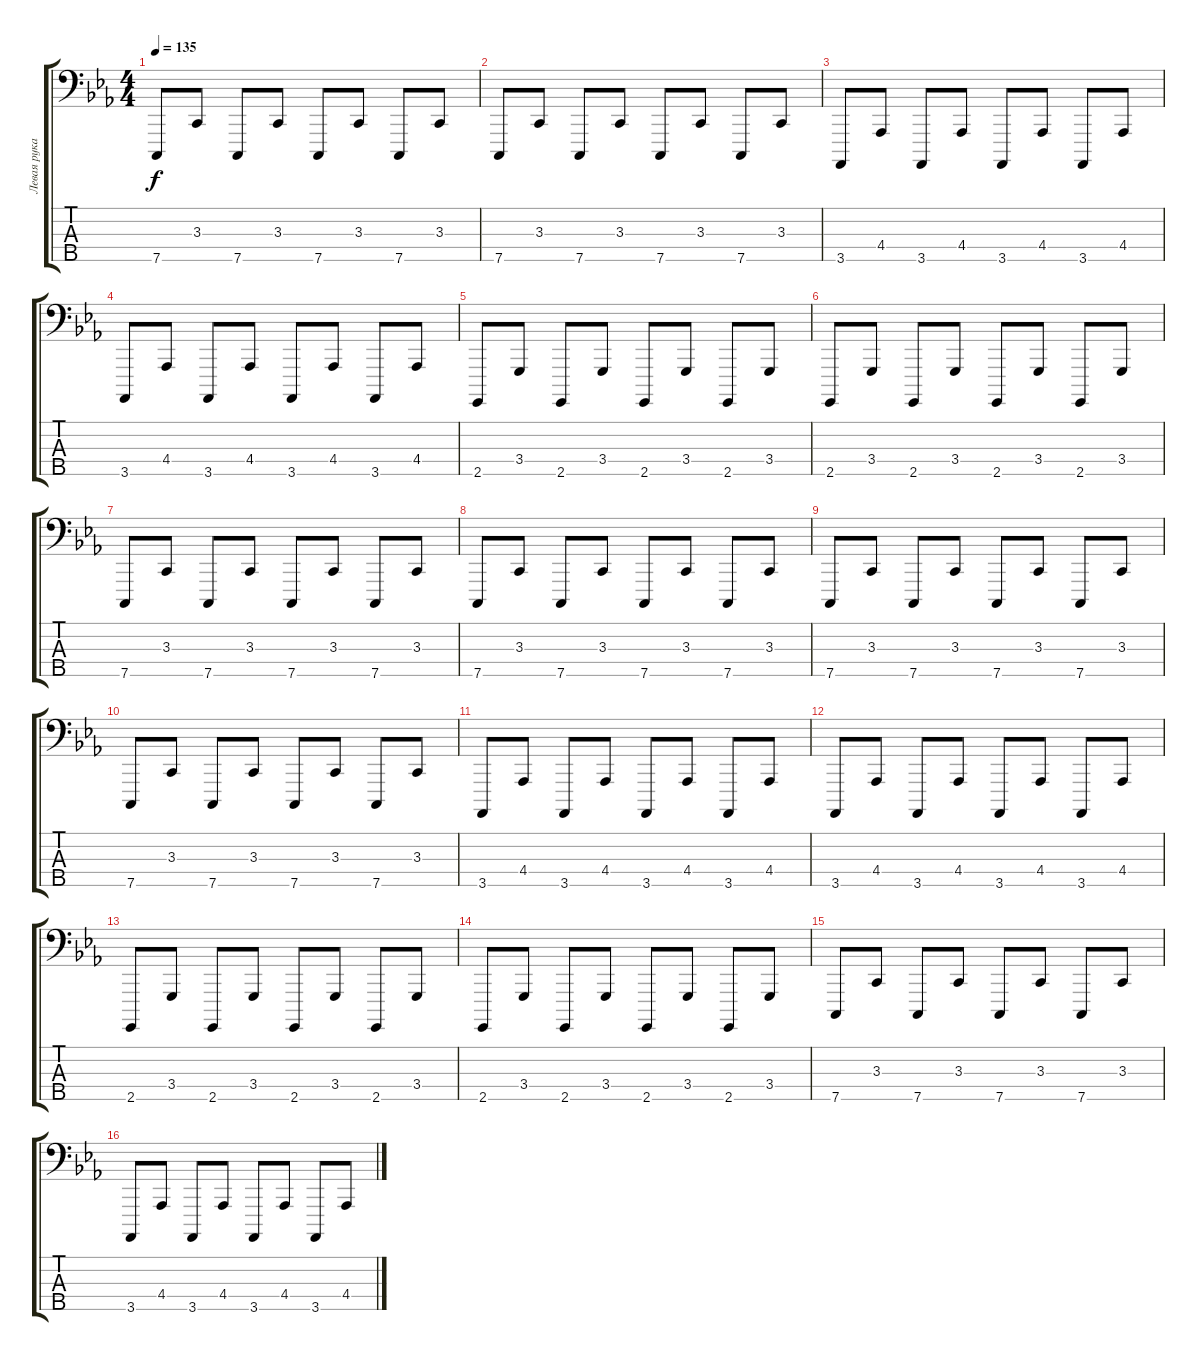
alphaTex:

\track ("Левая рука" "Левая рука") {instrument brightacousticpiano}
\staff {score tabs}
\tuning (G2 D2 A1 E1 F0) {hide}
\ts (4 4)
\tempo 135
\clef f4
\ks eb
7.5.8{dy f} 3.3.8 7.5.8 3.3.8 7.5.8 3.3.8 7.5.8 3.3.8 |
7.5.8 3.3.8 7.5.8 3.3.8 7.5.8 3.3.8 7.5.8 3.3.8 |
3.5.8 4.4.8 3.5.8 4.4.8 3.5.8 4.4.8 3.5.8 4.4.8 |
3.5.8 4.4.8 3.5.8 4.4.8 3.5.8 4.4.8 3.5.8 4.4.8 |
2.5.8 3.4.8 2.5.8 3.4.8 2.5.8 3.4.8 2.5.8 3.4.8 |
2.5.8 3.4.8 2.5.8 3.4.8 2.5.8 3.4.8 2.5.8 3.4.8 |
7.5.8 3.3.8 7.5.8 3.3.8 7.5.8 3.3.8 7.5.8 3.3.8 |
7.5.8 3.3.8 7.5.8 3.3.8 7.5.8 3.3.8 7.5.8 3.3.8 |
7.5.8 3.3.8 7.5.8 3.3.8 7.5.8 3.3.8 7.5.8 3.3.8 |
7.5.8 3.3.8 7.5.8 3.3.8 7.5.8 3.3.8 7.5.8 3.3.8 |
3.5.8 4.4.8 3.5.8 4.4.8 3.5.8 4.4.8 3.5.8 4.4.8 |
3.5.8 4.4.8 3.5.8 4.4.8 3.5.8 4.4.8 3.5.8 4.4.8 |
2.5.8 3.4.8 2.5.8 3.4.8 2.5.8 3.4.8 2.5.8 3.4.8 |
2.5.8 3.4.8 2.5.8 3.4.8 2.5.8 3.4.8 2.5.8 3.4.8 |
7.5.8 3.3.8 7.5.8 3.3.8 7.5.8 3.3.8 7.5.8 3.3.8 |
3.5.8 4.4.8 3.5.8 4.4.8 3.5.8 4.4.8 3.5.8 4.4.8
